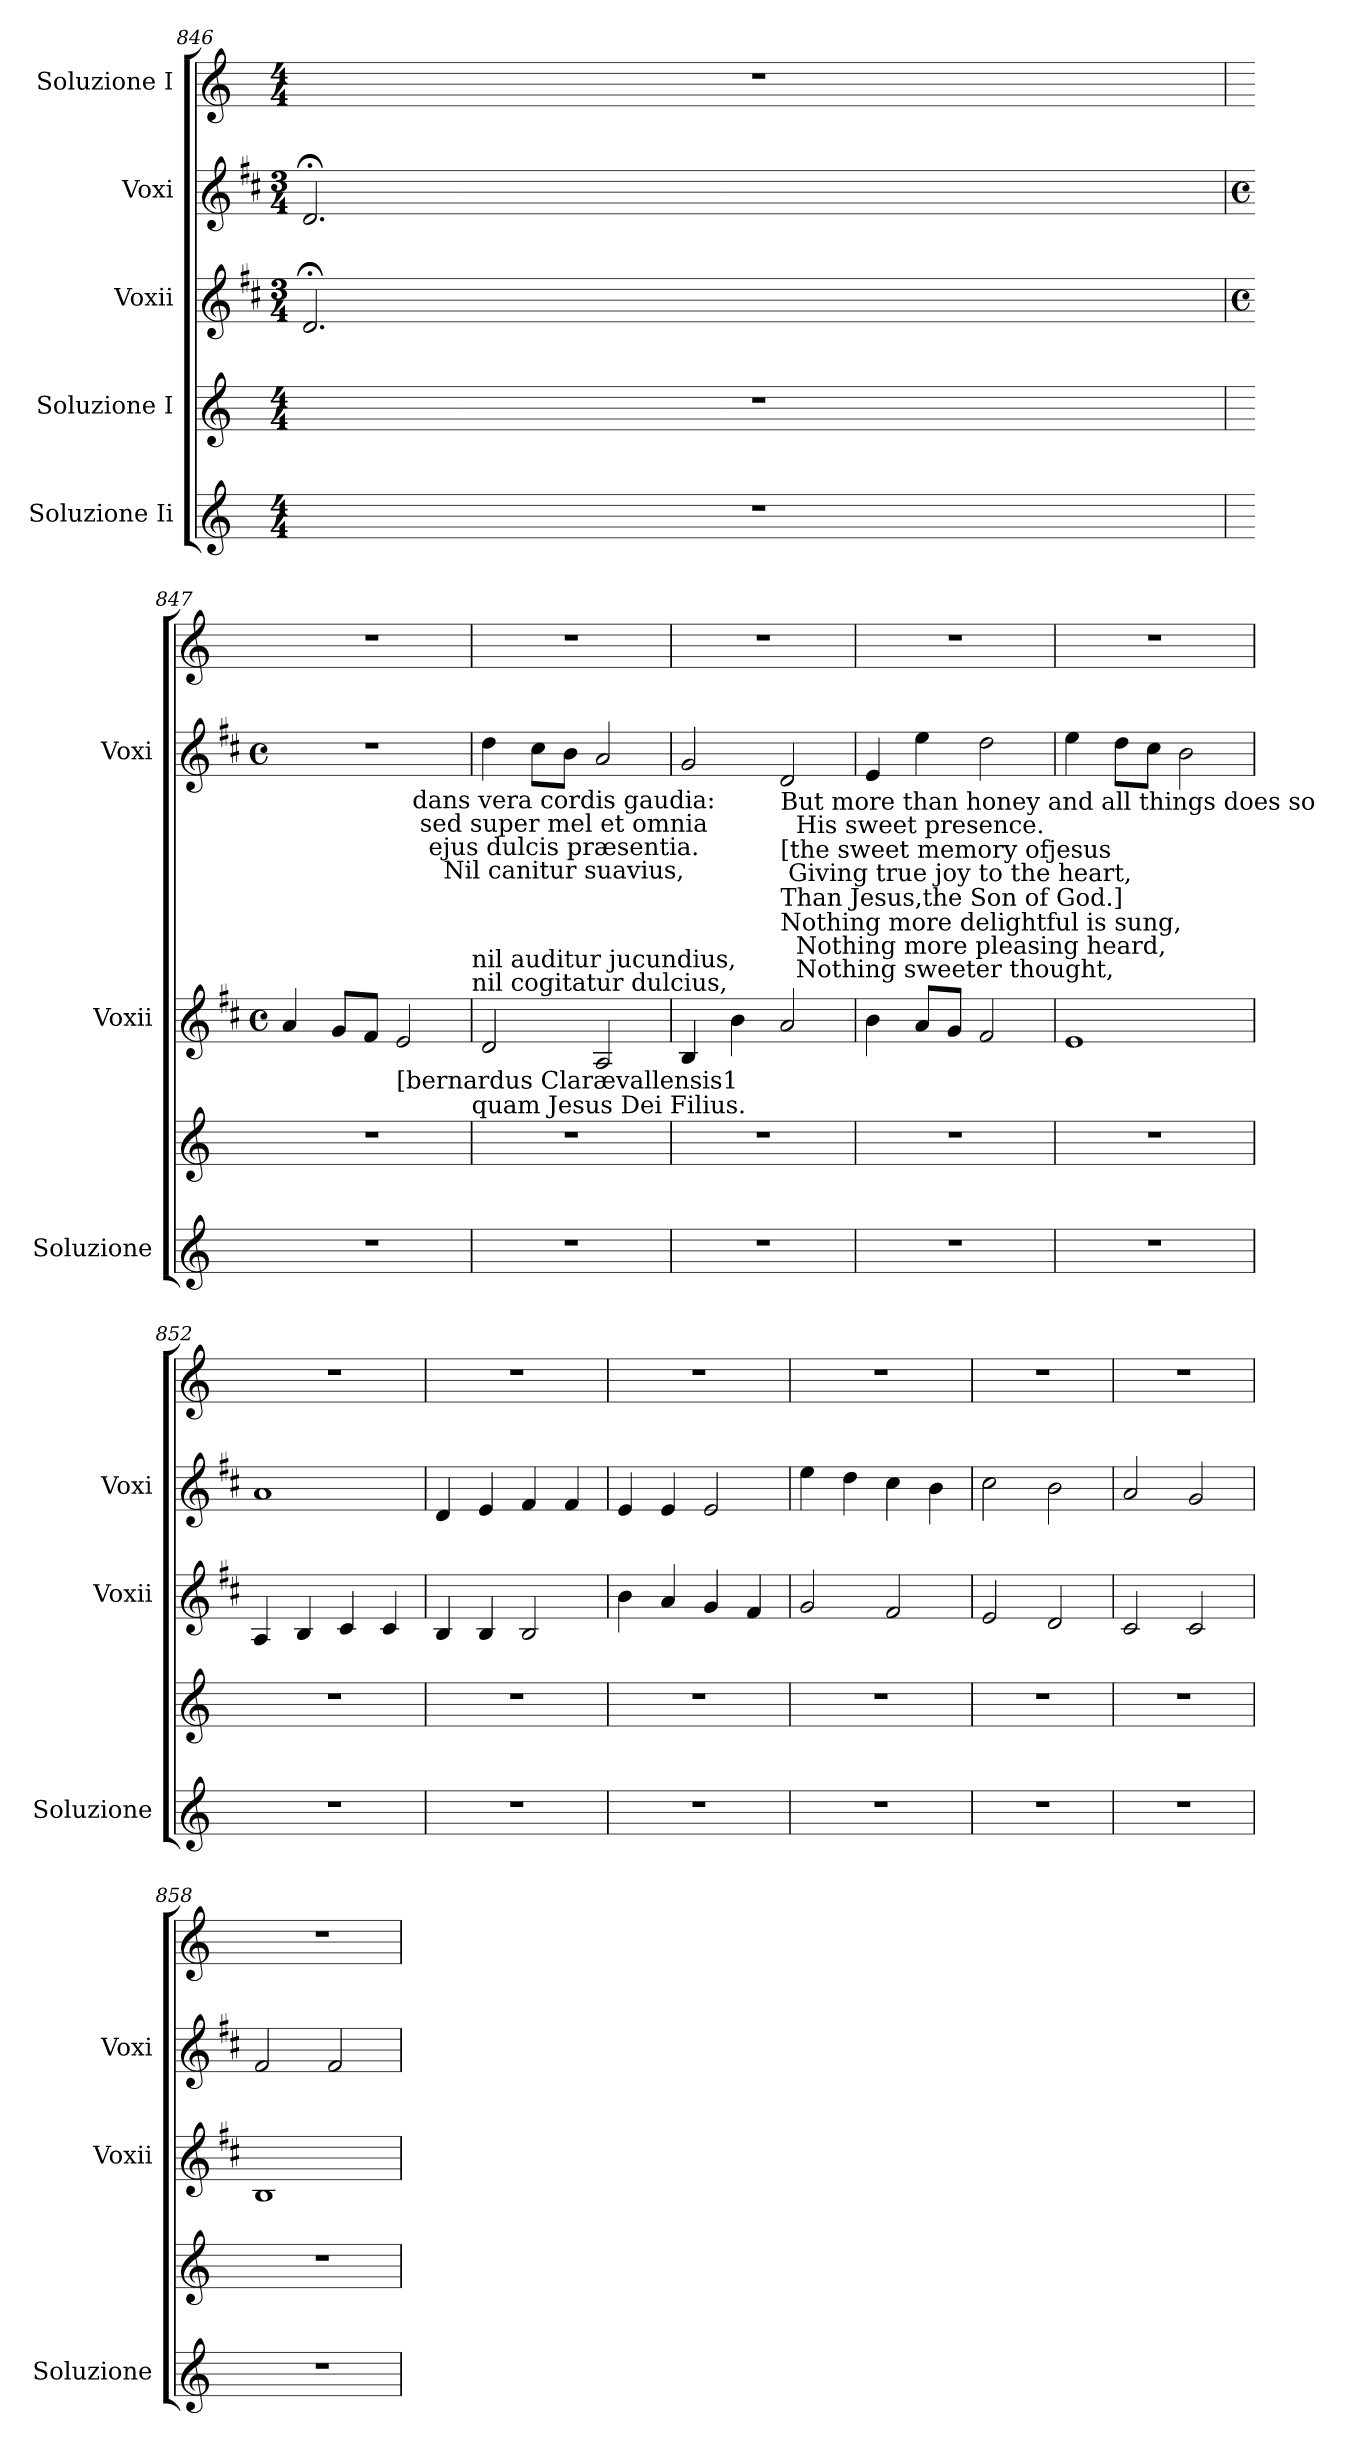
**kern	**kern	**kern	**kern	**kern
*part5	*part4	*part3	*part2	*part1
*staff5	*staff4	*staff3	*staff2	*staff1
*I"Soluzione Ii	*I"Soluzione I	*I"Voxii	*I"Voxi	*I"Soluzione I
*I'Soluzione	*	*I'Voxii	*I'Voxi	*
*clefG2	*clefG2	*clefG2	*clefG2	*clefG2
*k[]	*k[]	*k[f#c#]	*k[f#c#]	*k[]
*C:	*C:	*D:	*D:	*C:
*M4/4	*M4/4	*M3/4	*M3/4	*M4/4
=846	=846	=846	=846	=846
1r	1r	2.d;/	2.d;/	1r
.	.	4ryy	4ryy	.
!!LO:PB:g=z
=847	=847	=847	=847	=847
*	*	*M4/4	*M4/4	*
*	*	*met(c)	*met(c)	*
1r	1r	4a/	1r	1r
.	.	8g/L	.	.
.	.	8f#/J	.	.
!	!	!LO:TX:b:t=[bernardus Clarævallensis1	!	!
.	.	2e/	.	.
!	!	!LO:TX:b:t=quam Jesus Dei Filius.	!	!
!	!	!LO:TX:a:t=nil auditur jucundius,\nnil cogitatur dulcius,	!	!
=848	=848	=848	=848	=848
1r	1r	2d/	4dd\	1r
.	.	.	8cc#\L	.
!	!	!	!LO:TX:b:cj:t=dans vera cordis gaudia&colon;\nsed super mel et omnia\nejus dulcis præsentia.\nNil canitur suavius,	!
.	.	.	8b\J	.
.	.	2A/	2a/	.
=849	=849	=849	=849	=849
1r	1r	4B/	2g/	1r
.	.	4b\	.	.
!	!	!	!LO:TX:b:t=But more than honey and all things does so\n                  His sweet presence.	!
!	!	!	!LO:TX:b:t=[the sweet memory ofjesus\n Giving true joy to the heart,	!
!	!	!LO:TX:a:t=Nothing more delightful is sung,\n  Nothing more pleasing heard,\n     Nothing sweeter thought,	!	!
!	!	!LO:TX:a:t=Than Jesus,the Son of God.]	!	!
.	.	2a/	2d/	.
=850	=850	=850	=850	=850
1r	1r	4b\	4e/	1r
.	.	8a/L	4ee\	.
.	.	8g/J	.	.
.	.	2f#/	2dd\	.
=851	=851	=851	=851	=851
1r	1r	1e	4ee\	1r
.	.	.	8dd\L	.
.	.	.	8cc#\J	.
.	.	.	2b\	.
=852	=852	=852	=852	=852
1r	1r	4A/	1a	1r
.	.	4B/	.	.
.	.	4c#/	.	.
.	.	4c#/	.	.
!!LO:LB:g=z
=853	=853	=853	=853	=853
1r	1r	4B/	4d/	1r
.	.	4B/	4e/	.
.	.	2B/	4f#/	.
.	.	.	4f#/	.
=854	=854	=854	=854	=854
1r	1r	4b\	4e/	1r
.	.	4a/	4e/	.
.	.	4g/	2e/	.
.	.	4f#/	.	.
=855	=855	=855	=855	=855
1r	1r	2g/	4ee\	1r
.	.	.	4dd\	.
.	.	2f#/	4cc#\	.
.	.	.	4b\	.
=856	=856	=856	=856	=856
1r	1r	2e/	2cc#\	1r
.	.	2d/	2b\	.
=857	=857	=857	=857	=857
1r	1r	2c#/	2a/	1r
.	.	2c#/	2g/	.
=858	=858	=858	=858	=858
1r	1r	1B	2f#/	1r
.	.	.	2f#/	.
=	=	=	=	=
*-	*-	*-	*-	*-
